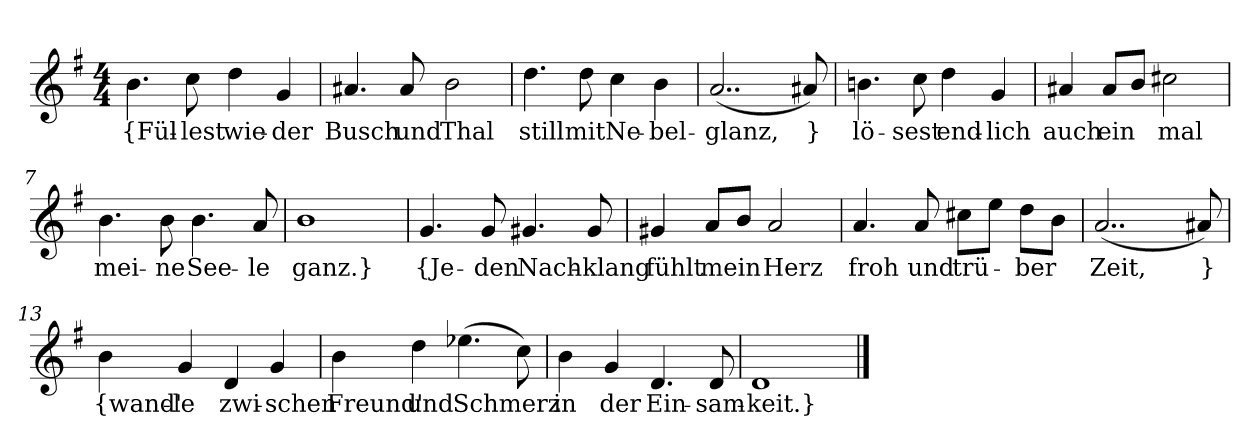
**kern	**text
*part1	*part1
*staff1	*staff1
*clefG2	*
*k[f#]	*
*M4/4	*
=1	=1
4.b	{Fül-
8cc	-lest
4dd	wie-
4g	-der
=2	=2
4.a#X	Busch
8a#	und
2b	Thal
=3	=3
4.dd	still
8dd	mit
4cc	Ne-
4b	-bel-
=4	=4
(2..a	-glanz,
8a#X)	}
=5	=5
4.bn	lö-
8cc	-sest
4dd	end-
4g	-lich
=6	=6
4a#X	auch
8a#/L	ein
8b/J	.
2cc#X	mal
=7	=7
4.b	mei-
8b	-ne
4.b	See-
8a	-le
=8	=8
1b	ganz.}
=9	=9
4.g	{Je-
8g	-den
4.g#X	Nach-
8g#	-klang
=10	=10
4g#X	fühlt
8a/L	mein
8b/J	.
2a	Herz
=11	=11
4.a	froh
8a	und
8cc#X\L	trü-
8ee\J	.
8dd\L	-ber
8b\J	.
=12	=12
(2..a	Zeit,
8a#X)	}
=13	=13
4b	{wand'-
4g	-le
4d	zwi-
4g	-schen
=14	=14
4b	Freund'
4dd	und
(4.ee-X	Schmerz
8cc)	.
=15	=15
4b	in
4g	der
4.d	Ein-
8d	-sam-
=16	=16
1d	-keit.}
==	==
*-	*-
